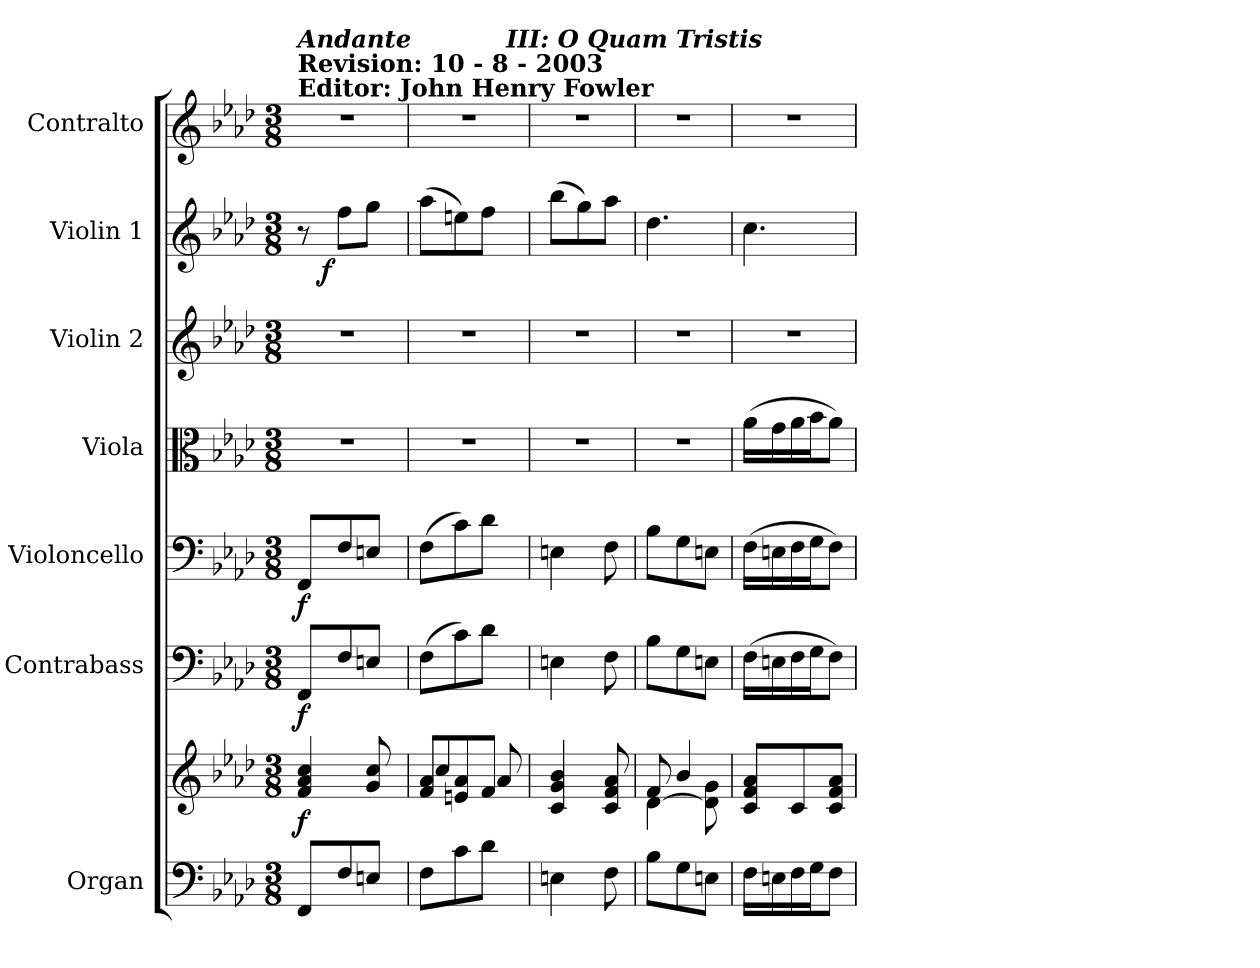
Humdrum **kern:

**kern	**kern	**dynam	**kern	**dynam	**kern	**dynam	**kern	**kern	**kern	**dynam	**kern
*part7	*part7	*part7	*part6	*part6	*part5	*part5	*part4	*part3	*part2	*part2	*part1
*staff8	*staff7	*staff7/8	*staff6	*staff6	*staff5	*staff5	*staff4	*staff3	*staff2	*staff2	*staff1
*I"Organ	*	*	*I"Contrabass	*	*I"Violoncello	*	*I"Viola	*I"Violin 2	*I"Violin 1	*	*I"Contralto
*I'Org.	*	*	*I'Cb.	*	*I'Vc.	*	*I'Vla.	*I'Vln. 2	*I'Vln. 1	*	*I'C.
!!LO:PB:g=z
*clefF4	*clefG2	*	*clefF4	*	*clefF4	*	*clefC3	*clefG2	*clefG2	*	*clefG2
*	*	*	*ITrd7c12	*	*	*	*	*	*	*	*
*k[b-e-a-d-]	*k[b-e-a-d-]	*	*k[b-e-a-d-]	*	*k[b-e-a-d-]	*	*k[b-e-a-d-]	*k[b-e-a-d-]	*k[b-e-a-d-]	*	*k[b-e-a-d-]
*f:	*f:	*	*f:	*	*f:	*	*f:	*f:	*f:	*	*f:
*M3/8	*M3/8	*	*M3/8	*	*M3/8	*	*M3/8	*M3/8	*M3/8	*	*M3/8
*MM50	*MM50	*	*MM50	*	*MM50	*	*MM50	*MM50	*MM50	*	*MM50
=1	=1	=1	=1	=1	=1	=1	=1	=1	=1	=1	=1
!	!	!	!	!	!	!	!	!	!	!	!LO:TX:a:B:t=Editor&colon;  John Henry Fowler
!	!	!	!	!	!	!	!	!	!	!	!LO:TX:a:B:t=Revision&colon;  10 - 8 - 2003
!	!	!	!	!	!	!	!	!	!	!	!LO:TX:a:Bi:t=Andante
!	!	!	!	!	!	!	!LO:N:vis=1	!LO:N:vis=1	!	!	!LO:N:vis=1
*	*	*	*	*	*	*	*	*	*^	*	*
8FFi/L	4fi/ 4a-i 4cci	f	8FFFi/L	f	8FFi/L	f	4.r	4.r	8r	16ryy	.	4.r
.	.	.	.	.	.	.	.	.	.	128.ryy	.	.
.	.	.	.	.	.	.	.	.	.	4ryy	f	.
8Fi/	.	.	8FFi/	.	8Fi/	.	.	.	8ffi\L	.	.	.
8Eni/J	8gi/ 8cci	.	8EEni/J	.	8Eni/J	.	.	.	8ggi\J	.	.	.
.	.	.	.	.	.	.	.	.	.	32ryy	.	.
.	.	.	.	.	.	.	.	.	.	64ryy	.	.
.	.	.	.	.	.	.	.	.	.	256ryy	.	.
=2	=2	=2	=2	=2	=2	=2	=2	=2	=2	=2	=2	=2
*	*^	*	*	*	*	*	*	*	*	*	*	*
!	!	!	!	!	!	!	!	!LO:N:vis=1	!LO:N:vis=1	!	!	!	!LO:N:vis=1
*	*	*	*	*	*	*	*	*	*	*v	*v	*	*^
8Fi\L	8fi/ 8a-i/L	4cci/	.	(8FFi\L	.	(8Fi\L	.	4.r	4.r	(8aa-i\L	.	4.r	4ryy
8ci\	8eni/ 8a-i/	.	.	8Ci\)	.	8ci\)	.	.	.	8eeni\)	.	.	.
8d-i\J	8fi/J	8a-i/	.	8D-i\J	.	8d-i\J	.	.	.	8ffi\J	.	.	16ryy
.	.	.	.	.	.	.	.	.	.	.	.	.	128ryy
.	.	.	.	.	.	.	.	.	.	.	.	.	512ryy
!	!	!	!	!	!	!	!	!	!	!	!	!	!LO:TX:a:Bi:t=III&colon;  O Quam Tristis
.	.	.	.	.	.	.	.	.	.	.	.	.	32ryy
.	.	.	.	.	.	.	.	.	.	.	.	.	64ryy
.	.	.	.	.	.	.	.	.	.	.	.	.	256.ryy
=3	=3	=3	=3	=3	=3	=3	=3	=3	=3	=3	=3	=3	=3
!	!	!	!	!	!	!	!	!LO:N:vis=1	!LO:N:vis=1	!	!	!LO:N:vis=1	!
*	*v	*v	*	*	*	*	*	*	*	*	*	*v	*v
4Eni\	4ci/ 4gi 4b-i	.	4EEni\	.	4Eni\	.	4.r	4.r	(8bb-i\L	.	4.r
.	.	.	.	.	.	.	.	.	8ggi\)	.	.
8Fi\	8ci/ 8fi 8a-i	.	8FFi\	.	8Fi\	.	.	.	8aa-i\J	.	.
=4	=4	=4	=4	=4	=4	=4	=4	=4	=4	=4	=4
*	*^	*	*	*	*	*	*	*	*	*	*
!	!	!	!	!	!	!	!	!LO:N:vis=1	!LO:N:vis=1	!	!	!LO:N:vis=1
8B-i\L	[4d-i\	8fi/	.	8BB-i\L	.	8B-i\L	.	4.r	4.r	4.dd-i\	.	4.r
8Gi\	.	4b-i/	.	8GGi\	.	8Gi\	.	.	.	.	.	.
8Eni\J	8d-i\] 8gi	.	.	8EEni\J	.	8Eni\J	.	.	.	.	.	.
*	*v	*v	*	*	*	*	*	*	*	*	*	*
=5	=5	=5	=5	=5	=5	=5	=5	=5	=5	=5	=5
!	!	!	!	!	!	!	!	!LO:N:vis=1	!	!	!LO:N:vis=1
16Fi\LL	8ci/ 8fi/ 8a-i/L	.	(16FFi\LL	.	(16Fi\LL	.	(16a-i\LL	4.r	4.cci\	.	4.r
16Eni\	.	.	16EEni\	.	16Eni\	.	16gi\	.	.	.	.
16Fi\	8ci/	.	16FFi\	.	16Fi\	.	16a-i\	.	.	.	.
16Gi\J	.	.	16GGi\J	.	16Gi\J	.	16b-i\J	.	.	.	.
8Fi\J	8ci/ 8fi/ 8a-i/J	.	8FFi\J)	.	8Fi\J)	.	8a-i\J)	.	.	.	.
=	=	=	=	=	=	=	=	=	=	=	=
*-	*-	*-	*-	*-	*-	*-	*-	*-	*-	*-	*-
